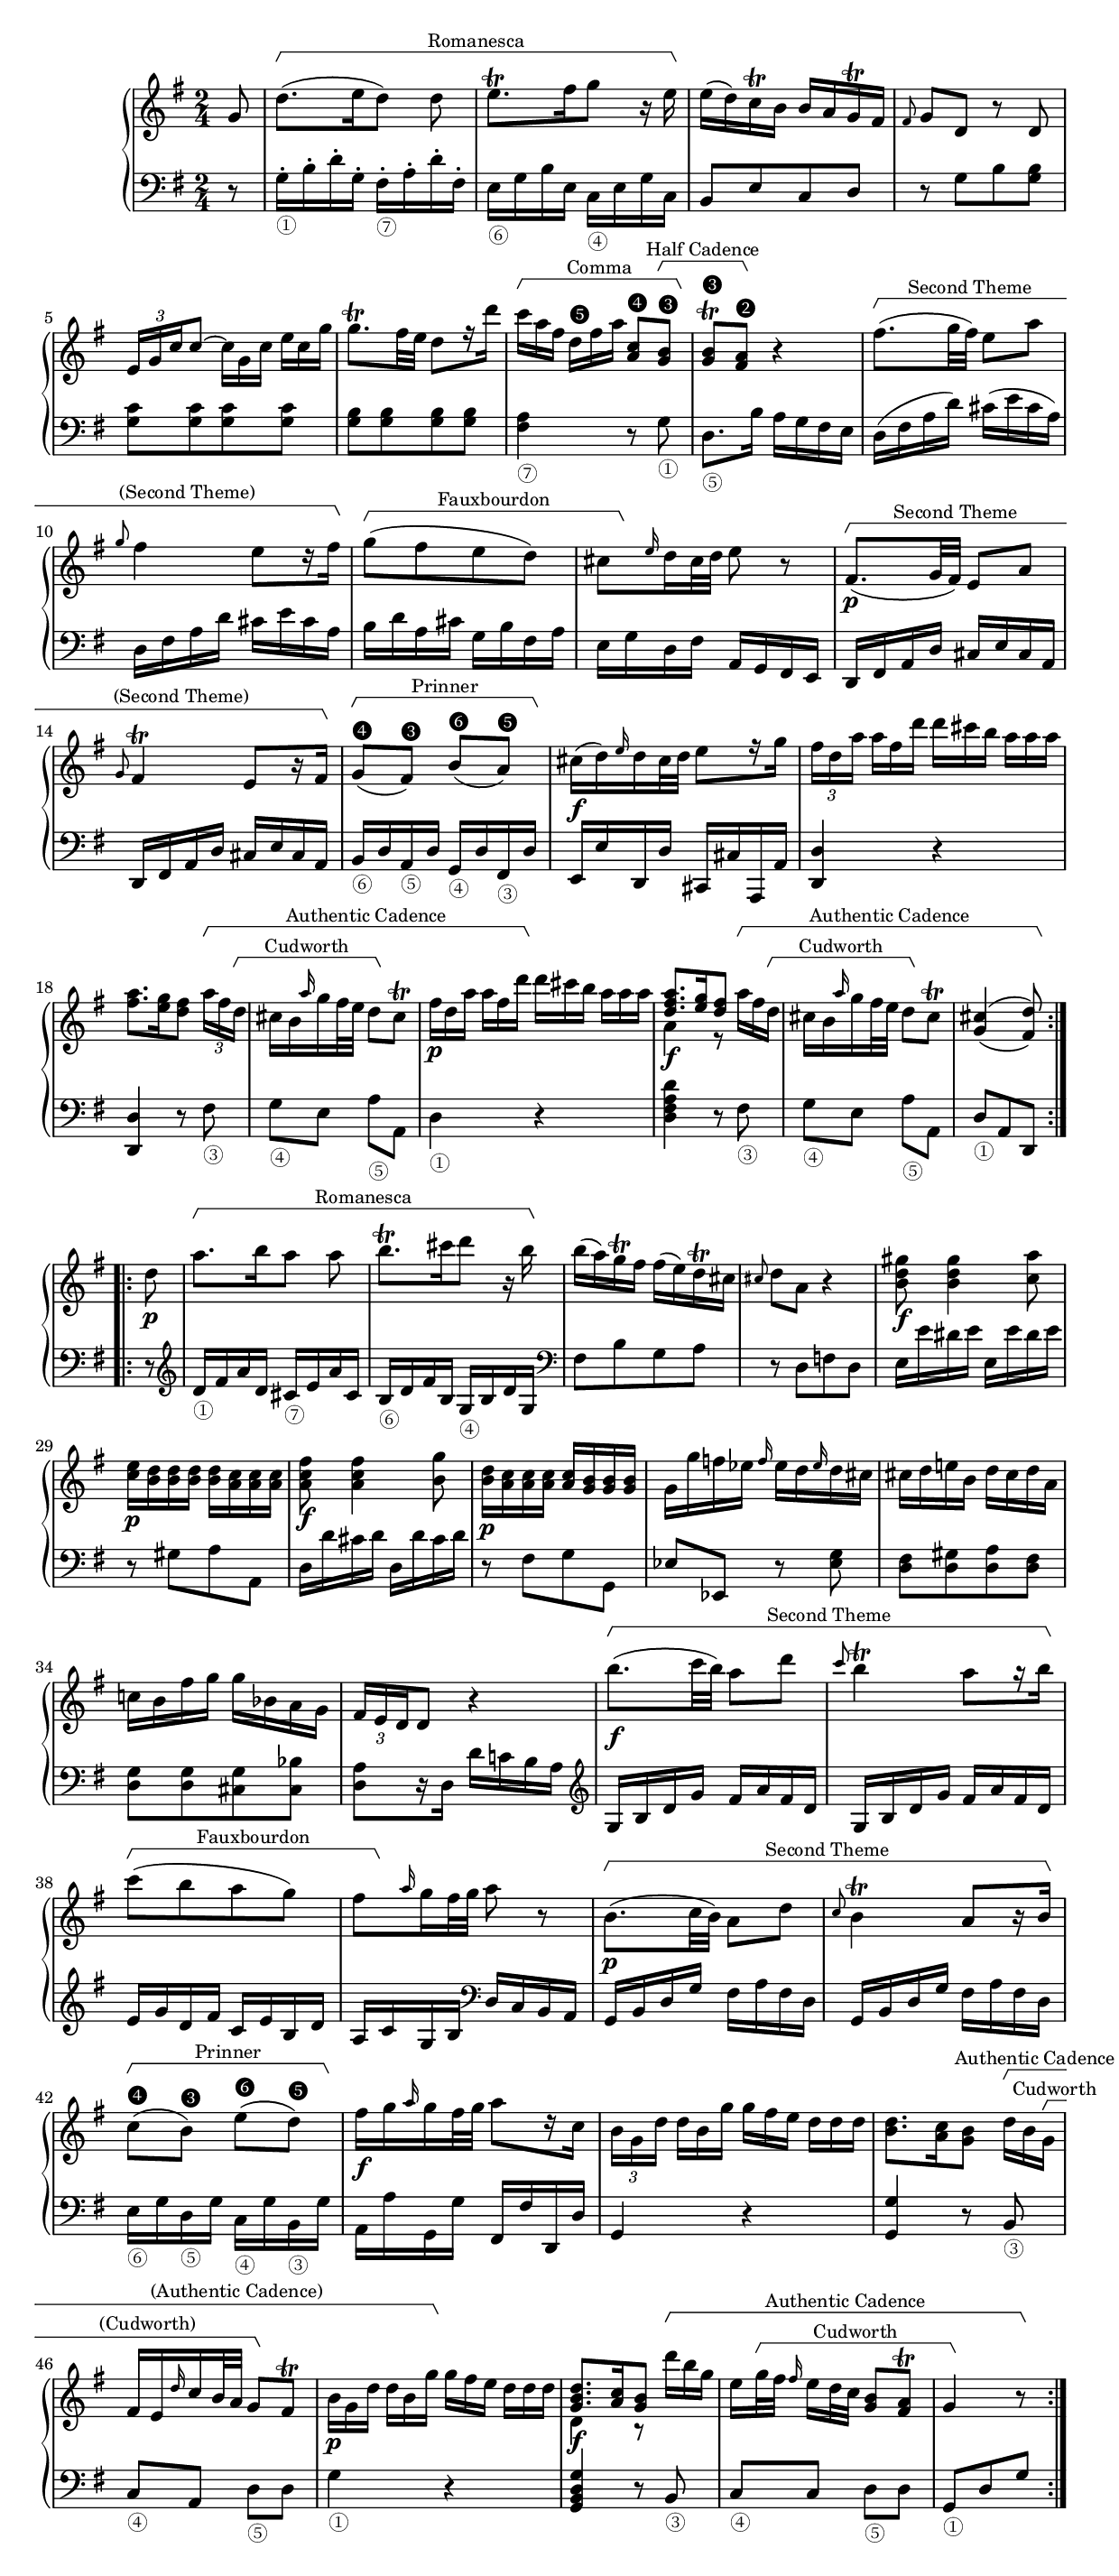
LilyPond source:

\version "2.24.0"
\include "../../../../stylesheets/annotation.ly"
\include "../../../../stylesheets/score.ly"
\include "../../../../stylesheets/typography.ly"

piece = "Andante di molto"

global = {
  \time 2/4
  \key g \major
}

upVoice = \new Voice {
  \relative c' {
    \repeat volta 2 {
      \clef "treble"
      \partial 8 g'8 |
      \stemDown d'8. \romanesca [ ( e16 d8 ) ] d |
      e8. \trill [ fis16 g8 ] r16 e \stopGroup |
      e16 ( d ) c \trill b \stemNeutral b a g \trill fis |
      \grace fis8 g d r d |
      \override TupletBracket.bracket-visibility = ##f \tuplet 3/2 { e16 [ g c } c8 ~ ] \omit TupletNumber \tuplet 3/2 8 { \once \stemDown c16 [ g c ] e [ c g' ] } |
      g8. \trill fis32 e d8 [ r16 d' ] |
      \tuplet 3/2 8 { c16 \tweak HorizontalBracket.shorten-pair #'(0 . -4.5) \comma [ a fis ] d \mso [ fis a ] } <c, a>8 \mfa \stopGroup <b g> \mmi \halfcadence |
      \lowerTrill <b g>8 \mmi \trill <a fis> \mre \stopGroup r4 |
      fis'8. \secondTheme ( [ g32 fis ) ] e8 a | \barNumberCheck #10
      \grace g8 fis4 e8 [ r16 fis \stopGroup ] |
      g8 \tweak HorizontalBracket.shorten-pair #'(0 . -1.5) \fauxbourdon ( [ fis e d ) ] |
      cis8 \stopGroup [ \grace e16 d cis32 d ] e8 r |
      fis,8. \secondTheme _( \p g32 fis ) e8 a |
      \grace g8 fis4 \trill e8 [ r16 fis \stopGroup ] |
      g8 \tweak HorizontalBracket.shorten-pair #'(0 . -3) \prinner \mfa ( fis \mmi ) b \mla ( a \mso ) \stopGroup |
      cis16 ( [ \f d ) \grace e d cis32 d ] e8 [ r16 g ] |
      \undo \omit TupletNumber \tupletDown \tuplet 3/2 { fis16 [ d a' ] } \omit TupletNumber \tuplet 3/2 8 { a [ fis d' ] d [ cis b ] a [ a a ] } |
      \revert HorizontalBracket.outside-staff-priority
      <a fis>8. [ <g e>16 <fis d>8 ] \undo \omit TupletNumber \tuplet 3/2 { a16 \authenticCadence [ fis d \cudworth ] } |
      cis16 b \grace a' g fis32 e d8 \stopGroup cis \trill | \barNumberCheck #20
      \omit TupletNumber \tuplet 3/2 8 { fis16 [ \p d a' ] a [ fis d' \stopGroup ] d [ cis b ] a [ a a ] } |
      << { <a fis d>8. [ \f <g e>16 <fis d>8 ] } \\ { a,4 r8 } >> \tuplet 3/2 { a'16 \authenticCadence [ fis d \cudworth ] } |
      cis16 b \once \stemUp \grace a' g fis32 e d8 \stopGroup cis \trill |
      \once \set doubleSlurs = ##t <cis g>4 ( <d fis,>8 \stopGroup )
      \override HorizontalBracket.outside-staff-priority = #460
    }
    \break
    \repeat volta 2 {
      \partial 8 d8 \p |
      a'8. \romanesca [ b16 a8 ] a |
      b8. \trill [ cis16 d8 ] r16 b \stopGroup |
      b16 ( a ) g \trill fis fis ( e ) d \trill cis |
      \grace cis8 d a r4 |
      <gis' d b>8 \f <gis d b>4 <a c,>8 |
      <e c>16 \p <d b> <d b> <d b> <d b> <c a> <c a> <c a> | \barNumberCheck #30
      <fis c a>8 \f <fis c a>4 <g b,>8 |
      <d b>16 \p <c a> <c a> <c a> <c a> <b g> <b g> <b g> |
      g16 g' f es \grace f es d \grace es d cis |
      cis16 d e! b d cis d a |
      c!16 [ b fis' g ] g [ bes, a g ] |
      \undo \omit TupletNumber \tuplet 3/2 { fis16 [ e d } d8 ] r4 |
      b''8. \secondTheme ( [ \f c32 b ) ] a8 d |
      \grace c8 b4 \trill a8 [ r16 b \stopGroup ] |
      c8 \tweak HorizontalBracket.shorten-pair #'(0 . -1.5) \fauxbourdon ( [ b a g ) ] |
      fis8 \stopGroup [ \grace a16 g fis32 g ] a8 r | \barNumberCheck #40
      b,8. \secondTheme ( [ \p c32 b ) ] a8 d |
      \grace c8 b4 \trill a8 [ r16 b \stopGroup ] |
      c8 \tweak HorizontalBracket.shorten-pair #'(0 . -3) \prinner \mfa ( b \mmi ) e \mla ( d \mso ) \stopGroup |
      fis16 [ \f g \grace a g fis32 g ] a8 [ r16 c, ] |
      \undo \omit TupletNumber \tuplet 3/2 { b16 [ g d' ] } \omit TupletNumber \tuplet 3/2 8 { d [ b g' ] g [ fis e ] d [ d d ] } |
      \revert HorizontalBracket.outside-staff-priority
      <d b>8. [ <c a>16 <b g>8 ] \tuplet 3/2 { d16 \authenticCadence [ b g \cudworth ] } |
      fis16 [ e \grace d' c b32 a ] g8 \stopGroup fis \trill |
      \omit TupletNumber \tuplet 3/2 8 { b16 [ \p g d' ] d [ b g' \stopGroup ] g [ fis e ] d [ d d ] } |
      << { <d b g>8. [ \f <c a>16 <b g>8 ] } \\ { d,4 r8 } >> \tuplet 3/2 { d''16 \authenticCadence [ b g ] } |
      e16 [ g32 \cudworth fis ] \grace fis16 e [ d32 c ] <b g>8 <a fis> \trill | \barNumberCheck #50
      g4 \stopGroup r8 \stopGroup
      \override HorizontalBracket.outside-staff-priority = #460
    }
  }
}

downVoice = \new Voice {
  \relative c {
    \repeat volta 2 {
      \clef "bass"
      \partial 8 r8 |
      g'16-. \bdo b-. d-. g,-. fis-. \bti a-. d-. fis,-. |
      e16 \bla g b e, c \bfa e g c, |
      b8 [ e c d ] |
      r8 g [ b <b g> ] |
      <c g>8 [ <c g> <c g> <c g> ] |
      <b g>8 [ <b g> <b g> <b g> ] |
      <a fis>4 \bti r8 g \bdo |
      d8. \bso b'16 a g fis e |
      d16 ( fis a d ) cis ( e cis a ) | \barNumberCheck #10
      d,16 fis a d cis e cis a |
      b16 d a cis g b fis a |
      e16 g d fis a, g fis e |
      d16 fis a d cis e cis a |
      d,16 fis a d cis e cis a |
      b16 \bla d a \bso d g, \bfa d' fis, \bmi d' |
      e,16 e' d, d' cis, cis' a, a' |
      <d d,>4 r |
      <d d,>4 r8 fis \bmi |
      g8 \bfa e a \bso a, | \barNumberCheck #20
      d4 \bdo r |
      <d' a fis d>4 r8 fis, \bmi |
      g8 \bfa e a \bso a, |
      d8 \bdo [ a d, ]
    }
    \repeat volta 2 {
      \partial 8 r8 |
      \clef "treble" d''16 \bdo fis a d, cis \bti e a cis, |
      b16 \bla d fis b, g \bfa b d g, |
      \clef "bass" fis8 [ b g a ] |
      r8 d, [ f d ] |
      e16 e' dis e e, e' dis e |
      r8 gis, [ a a, ] | \barNumberCheck #30
      d16 d' cis d d, d' cis d |
      r8 \once \stemDown fis, [ g g, ] |
      es'8 [ es, ] r <g' es> |
      <fis d>8 [ <gis d> <a d,> <fis d> ] |
      <g d>8 [ <g d> <g cis,> <bes cis,> ] |
      <a d,>8 [ r16 d, ] d' c! b a |
      \clef "treble" g16 b d g fis a fis d |
      g,16 b d g fis a fis d |
      e16 g d fis c e b d |
      a16 c g b \clef "bass" d, c b a | \barNumberCheck #40
      g16 b d g fis a fis d |
      g,16 b d g fis a fis d |
      e16 \bla g d \bso g c, \bfa g' b, \bmi g' |
      a,16 a' g, g' fis, fis' d, d' |
      g,4 r |
      <g' g,>4 r8 b, \bmi |
      c8 \bfa a d \bso d |
      g4 \bdo r |
      <g d b g>4 r8 b, \bmi |
      c8 \bfa c d \bso d | \barNumberCheck #50
      g,8 \bdo [ d' g ]
    }
  }
}

\score {
  \new PianoStaff <<
    \new Staff = "up" << \global \upVoice >>
    \new Staff = "down" << \global \downVoice >>
  >>
}
